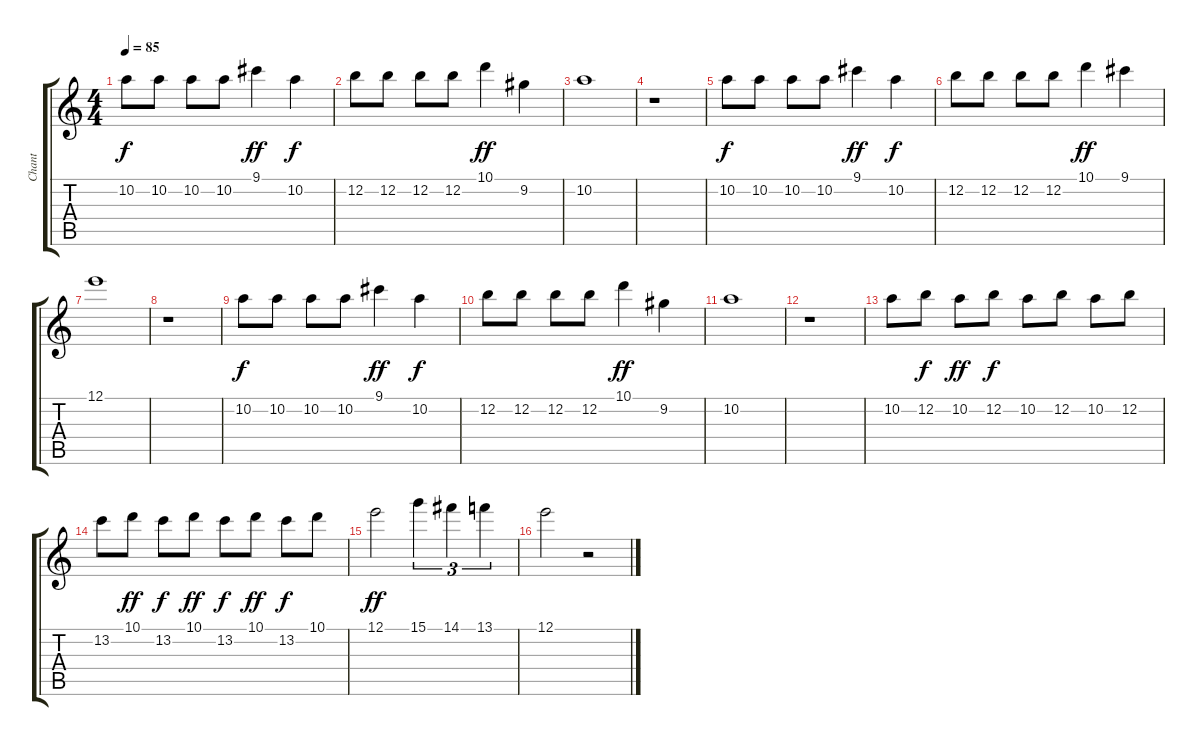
\track ("Chant" "Chant") {instrument electricguitarjazz}
\staff {score tabs}
\tuning (E4 B3 G3 D3 A2 E2) {hide}
\ts (4 4)
\tempo 85
\clef g2
\ks c
10.2.8{dy f} 10.2.8 10.2.8 10.2.8 9.1.4{dy ff} 10.2.4{dy f} |
12.2.8 12.2.8 12.2.8 12.2.8 10.1.4{dy ff} 9.2.4 |
10.2.1 |
r.1 |
10.2.8{dy f} 10.2.8 10.2.8 10.2.8 9.1.4{dy ff} 10.2.4{dy f} |
12.2.8 12.2.8 12.2.8 12.2.8 10.1.4{dy ff} 9.1.4 |
12.1.1 |
r.1 |
10.2.8{dy f} 10.2.8 10.2.8 10.2.8 9.1.4{dy ff} 10.2.4{dy f} |
12.2.8 12.2.8 12.2.8 12.2.8 10.1.4{dy ff} 9.2.4 |
10.2.1 |
r.1 |
10.2.8 12.2.8{dy f} 10.2.8{dy ff} 12.2.8{dy f} 10.2.8 12.2.8 10.2.8 12.2.8 |
13.2.8 10.1.8{dy ff} 13.2.8{dy f} 10.1.8{dy ff} 13.2.8{dy f} 10.1.8{dy ff} 13.2.8{dy f} 10.1.8 |
12.1.2{dy ff} 15.1.4{tu (3 2)} 14.1.4{tu (3 2)} 13.1.4{tu (3 2)} |
12.1.2 r.2
